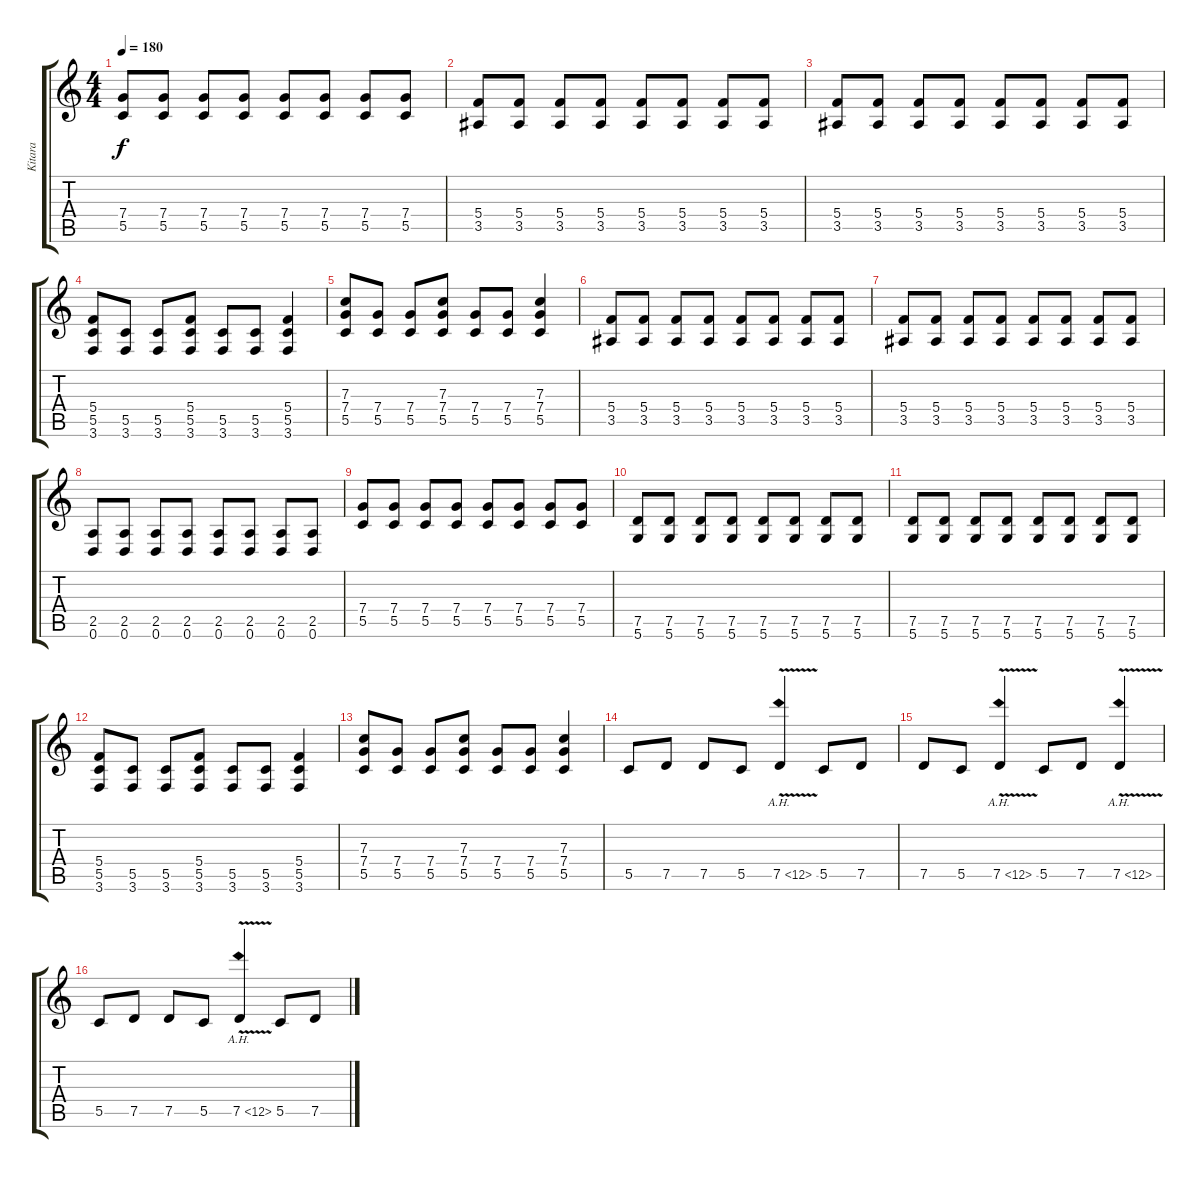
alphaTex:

\track ("Kitara" "Kitara") {instrument distortionguitar}
\staff {score tabs}
\tuning (D4 A3 F3 C3 G2 D2) {hide}
\ts (4 4)
\tempo 180
\clef g2
\ks c
(7.4 5.5).8{dy f} (7.4 5.5).8 (7.4 5.5).8 (7.4 5.5).8 (7.4 5.5).8 (7.4 5.5).8 (7.4 5.5).8 (7.4 5.5).8 |
(5.4 3.5).8 (5.4 3.5).8 (5.4 3.5).8 (5.4 3.5).8 (5.4 3.5).8 (5.4 3.5).8 (5.4 3.5).8 (5.4 3.5).8 |
(5.4 3.5).8 (5.4 3.5).8 (5.4 3.5).8 (5.4 3.5).8 (5.4 3.5).8 (5.4 3.5).8 (5.4 3.5).8 (5.4 3.5).8 |
(5.4 5.5 3.6).8 (5.5 3.6).8 (5.5 3.6).8 (5.4 5.5 3.6).8 (5.5 3.6).8 (5.5 3.6).8 (5.4 5.5 3.6).4 |
(7.3 7.4 5.5).8 (7.4 5.5).8 (7.4 5.5).8 (7.3 7.4 5.5).8 (7.4 5.5).8 (7.4 5.5).8 (7.3 7.4 5.5).4 |
(5.4 3.5).8 (5.4 3.5).8 (5.4 3.5).8 (5.4 3.5).8 (5.4 3.5).8 (5.4 3.5).8 (5.4 3.5).8 (5.4 3.5).8 |
(5.4 3.5).8 (5.4 3.5).8 (5.4 3.5).8 (5.4 3.5).8 (5.4 3.5).8 (5.4 3.5).8 (5.4 3.5).8 (5.4 3.5).8 |
(2.5 0.6).8 (2.5 0.6).8 (2.5 0.6).8 (2.5 0.6).8 (2.5 0.6).8 (2.5 0.6).8 (2.5 0.6).8 (2.5 0.6).8 |
(7.4 5.5).8 (7.4 5.5).8 (7.4 5.5).8 (7.4 5.5).8 (7.4 5.5).8 (7.4 5.5).8 (7.4 5.5).8 (7.4 5.5).8 |
(7.5 5.6).8 (7.5 5.6).8 (7.5 5.6).8 (7.5 5.6).8 (7.5 5.6).8 (7.5 5.6).8 (7.5 5.6).8 (7.5 5.6).8 |
(7.5 5.6).8 (7.5 5.6).8 (7.5 5.6).8 (7.5 5.6).8 (7.5 5.6).8 (7.5 5.6).8 (7.5 5.6).8 (7.5 5.6).8 |
(5.4 5.5 3.6).8 (5.5 3.6).8 (5.5 3.6).8 (5.4 5.5 3.6).8 (5.5 3.6).8 (5.5 3.6).8 (5.4 5.5 3.6).4 |
(7.3 7.4 5.5).8 (7.4 5.5).8 (7.4 5.5).8 (7.3 7.4 5.5).8 (7.4 5.5).8 (7.4 5.5).8 (7.3 7.4 5.5).4 |
5.5.8 7.5.8 7.5.8 5.5.8 7.5{ah 5 v}.4 5.5.8 7.5.8 |
7.5.8 5.5.8 7.5{ah 5 v}.4 5.5.8 7.5.8 7.5{ah 5 v}.4 |
5.5.8 7.5.8 7.5.8 5.5.8 7.5{ah 5 v}.4 5.5.8 7.5.8
